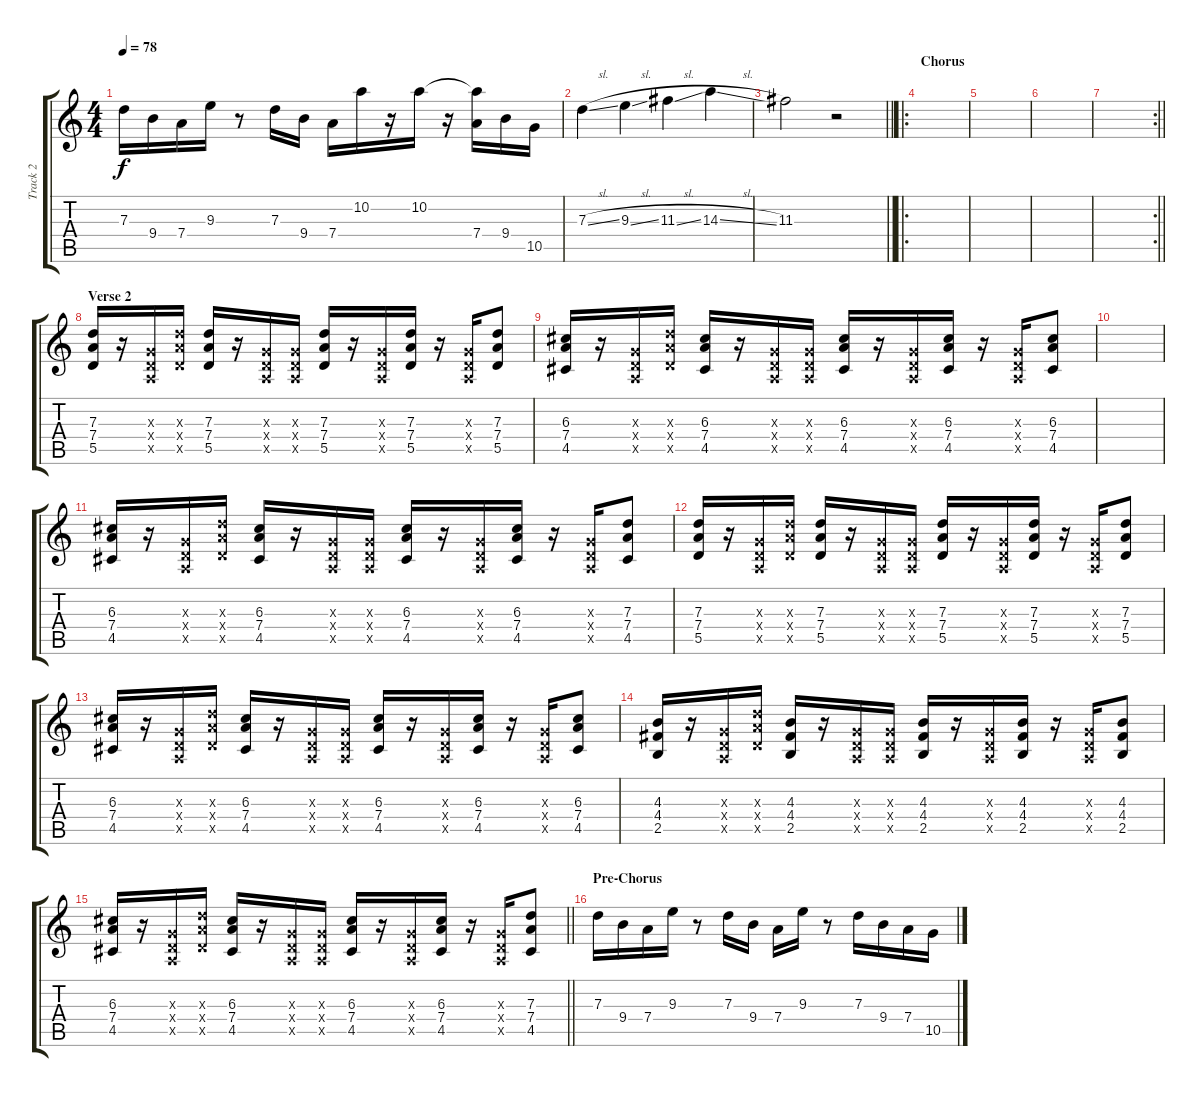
\track ("Track 2" "Track 2") {instrument distortionguitar}
\staff {score tabs}
\tuning (E4 B3 G3 D3 A2 D2) {hide}
\ts (4 4)
\tempo 78
\clef g2
\ks c
7.3.16{dy f} 9.4.16 7.4.16 9.3.16 r.8 7.3.16 9.4.16 7.4.16 10.2.16 r.16 10.2.16 r.16 (10.2{t} 7.4).16 9.4.16 10.5.16 |
7.3{sl}.4{volume 13 instrument distortionguitar} 9.3{sl}.4 11.3{sl}.4 14.3{sl}.4 |
\barLineRight lightlight
11.3.2 r.2 |
\ro
\section ("" "Chorus")
|
|
|
\rc 2
\barLineRight lightlight
|
\section ("" "Verse 2")
(7.3 7.4 5.5).16{instrument distortionguitar} r.16 (0.3{x} 0.4{x} 0.5{x}).16 (7.3{x} 7.4{x} 5.5{x}).16 (7.3 7.4 5.5).16 r.16 (0.3{x} 0.4{x} 0.5{x}).16 (0.3{x} 0.4{x} 0.5{x}).16 (7.3 7.4 5.5).16 r.16 (0.3{x} 0.4{x} 0.5{x}).16 (7.3 7.4 5.5).16 r.16 (0.3{x} 0.4{x} 0.5{x}).16 (7.3 7.4 5.5).8 |
(6.3 7.4 4.5).16 r.16 (0.3{x} 0.4{x} 0.5{x}).16 (7.3{x} 7.4{x} 5.5{x}).16 (6.3 7.4 4.5).16 r.16 (0.3{x} 0.4{x} 0.5{x}).16 (0.3{x} 0.4{x} 0.5{x}).16 (6.3 7.4 4.5).16 r.16 (0.3{x} 0.4{x} 0.5{x}).16 (6.3 7.4 4.5).16 r.16 (0.3{x} 0.4{x} 0.5{x}).16 (6.3 7.4 4.5).8 |
|
(6.3 7.4 4.5).16 r.16 (0.3{x} 0.4{x} 0.5{x}).16 (7.3{x} 7.4{x} 5.5{x}).16 (6.3 7.4 4.5).16 r.16 (0.3{x} 0.4{x} 0.5{x}).16 (0.3{x} 0.4{x} 0.5{x}).16 (6.3 7.4 4.5).16 r.16 (0.3{x} 0.4{x} 0.5{x}).16 (6.3 7.4 4.5).16 r.16 (0.3{x} 0.4{x} 0.5{x}).16 (7.3 7.4 4.5).8 |
(7.3 7.4 5.5).16{instrument distortionguitar} r.16 (0.3{x} 0.4{x} 0.5{x}).16 (7.3{x} 7.4{x} 5.5{x}).16 (7.3 7.4 5.5).16 r.16 (0.3{x} 0.4{x} 0.5{x}).16 (0.3{x} 0.4{x} 0.5{x}).16 (7.3 7.4 5.5).16 r.16 (0.3{x} 0.4{x} 0.5{x}).16 (7.3 7.4 5.5).16 r.16 (0.3{x} 0.4{x} 0.5{x}).16 (7.3 7.4 5.5).8 |
(6.3 7.4 4.5).16 r.16 (0.3{x} 0.4{x} 0.5{x}).16 (7.3{x} 7.4{x} 5.5{x}).16 (6.3 7.4 4.5).16 r.16 (0.3{x} 0.4{x} 0.5{x}).16 (0.3{x} 0.4{x} 0.5{x}).16 (6.3 7.4 4.5).16 r.16 (0.3{x} 0.4{x} 0.5{x}).16 (6.3 7.4 4.5).16 r.16 (0.3{x} 0.4{x} 0.5{x}).16 (6.3 7.4 4.5).8 |
(4.3 4.4 2.5).16 r.16 (0.3{x} 0.4{x} 0.5{x}).16 (7.3{x} 7.4{x} 5.5{x}).16 (4.3 4.4 2.5).16 r.16 (0.3{x} 0.4{x} 0.5{x}).16 (0.3{x} 0.4{x} 0.5{x}).16 (4.3 4.4 2.5).16 r.16 (0.3{x} 0.4{x} 0.5{x}).16 (4.3 4.4 2.5).16 r.16 (0.3{x} 0.4{x} 0.5{x}).16 (4.3 4.4 2.5).8 |
\barLineRight lightlight
(6.3 7.4 4.5).16 r.16 (0.3{x} 0.4{x} 0.5{x}).16 (7.3{x} 7.4{x} 5.5{x}).16 (6.3 7.4 4.5).16 r.16 (0.3{x} 0.4{x} 0.5{x}).16 (0.3{x} 0.4{x} 0.5{x}).16 (6.3 7.4 4.5).16 r.16 (0.3{x} 0.4{x} 0.5{x}).16 (6.3 7.4 4.5).16 r.16 (0.3{x} 0.4{x} 0.5{x}).16 (7.3 7.4 4.5).8 |
\section ("" "Pre-Chorus")
7.3.16{volume 9 instrument distortionguitar} 9.4.16 7.4.16 9.3.16 r.8 7.3.16 9.4.16 7.4.16 9.3.16 r.8 7.3.16 9.4.16 7.4.16 10.5.16
